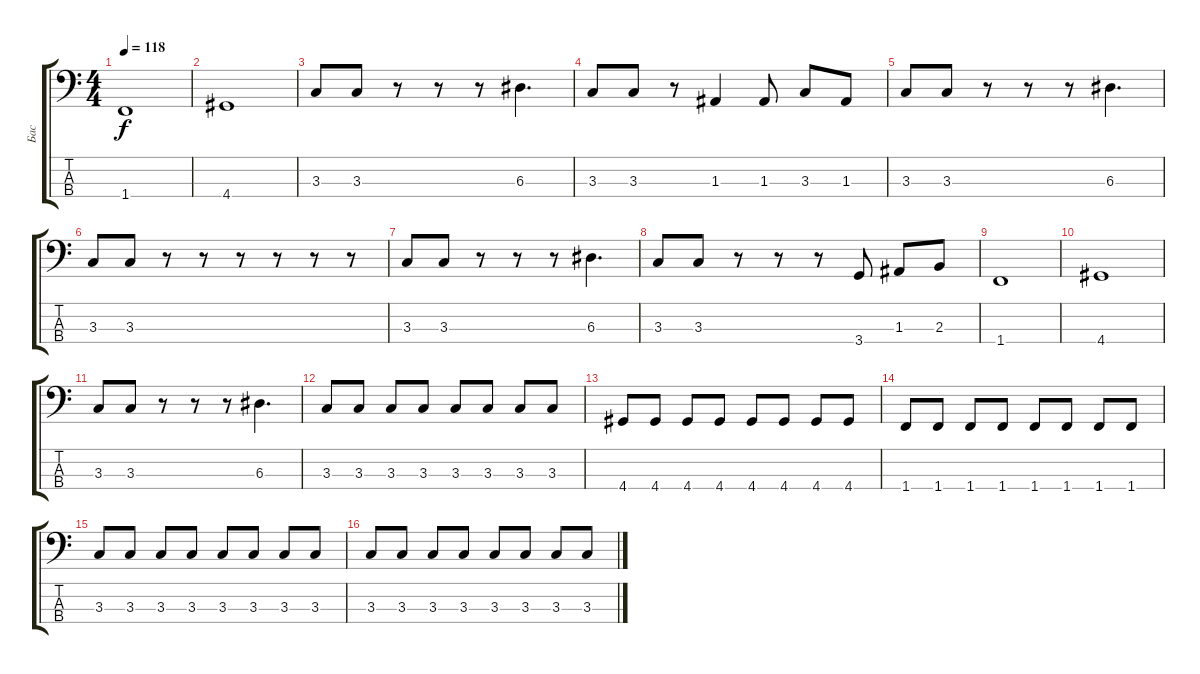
\track ("Бас" "Бас") {instrument electricbassfinger}
\staff {score tabs}
\tuning (G2 D2 A1 E1) {hide}
\ts (4 4)
\tempo 118
\clef f4
\ks c
1.4.1{dy f} |
4.4.1 |
3.3.8 3.3.8 r.8 r.8 r.8 6.3.4{d} |
3.3.8 3.3.8 r.8 1.3.4 1.3.8 3.3.8 1.3.8 |
3.3.8 3.3.8 r.8 r.8 r.8 6.3.4{d} |
3.3.8 3.3.8 r.8 r.8 r.8 r.8 r.8 r.8 |
3.3.8 3.3.8 r.8 r.8 r.8 6.3.4{d} |
3.3.8 3.3.8 r.8 r.8 r.8 3.4.8 1.3.8 2.3.8 |
1.4.1 |
4.4.1 |
3.3.8 3.3.8 r.8 r.8 r.8 6.3.4{d} |
3.3.8 3.3.8 3.3.8 3.3.8 3.3.8 3.3.8 3.3.8 3.3.8 |
4.4.8 4.4.8 4.4.8 4.4.8 4.4.8 4.4.8 4.4.8 4.4.8 |
1.4.8 1.4.8 1.4.8 1.4.8 1.4.8 1.4.8 1.4.8 1.4.8 |
3.3.8 3.3.8 3.3.8 3.3.8 3.3.8 3.3.8 3.3.8 3.3.8 |
3.3.8 3.3.8 3.3.8 3.3.8 3.3.8 3.3.8 3.3.8 3.3.8
